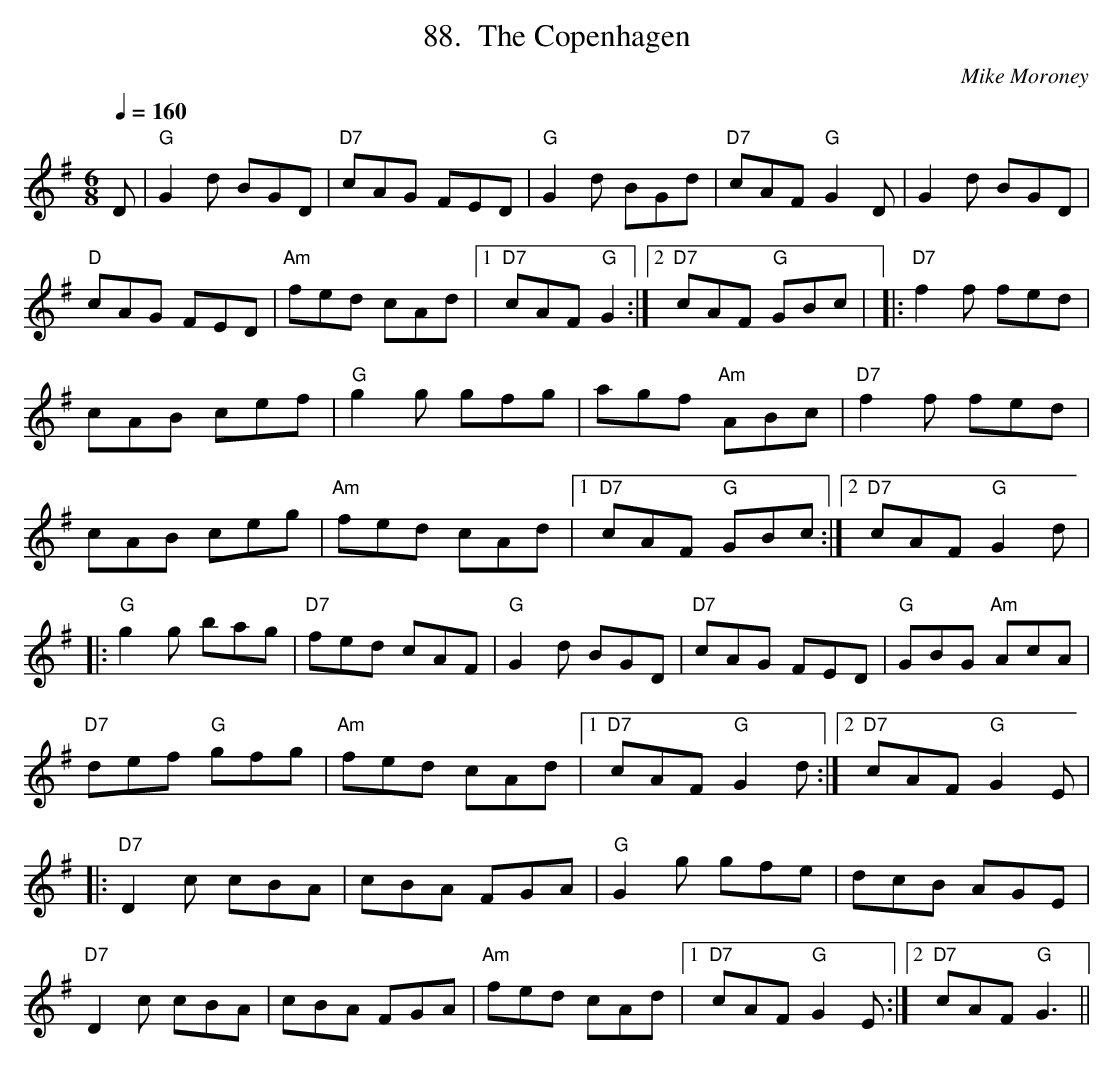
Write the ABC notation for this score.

X:1
T:Copenhagen, The
C:Mike Moroney
L:1/8
Q:1/4=160
M:6/8
K:G
D|"G"G2 d BGD |"D7"cAG FED |"G" G2d BGd |"D7"cAF "G"G2D | G2d BGD |!
"D"cAG FED |"Am" fed cAd |[1"D7" cAF "G" G2 :|[2"D7" cAF "G" GBc |
|:"D7"f2 f fed | cAB cef |"G" g2 g gfg | agf "Am" ABc |"D7" f2 f fed |\
cAB ceg |"Am" fed cAd |[1"D7" cAF "G"GBc :|[2 "D7"cAF "G"G2 d|
|:"G"g2 g bag |"D7" fed cAF |"G"G2d BGD |"D7" cAG FED |\
"G"GBG "Am"AcA |"D7" def "G"gfg |"Am" fed cAd |[1 "D7"cAF "G"G2 d:|[2"D7" cAF "G"G2 E |
|:"D7"D2 c cBA | cBA FGA |"G" G2g gfe | dcB AGE |"D7"  D2 c cBA |\
cBA FGA |"Am" fed cAd |[1 "D7"cAF "G"G2 E :|[2"D7" cAF "G"G3 ||
